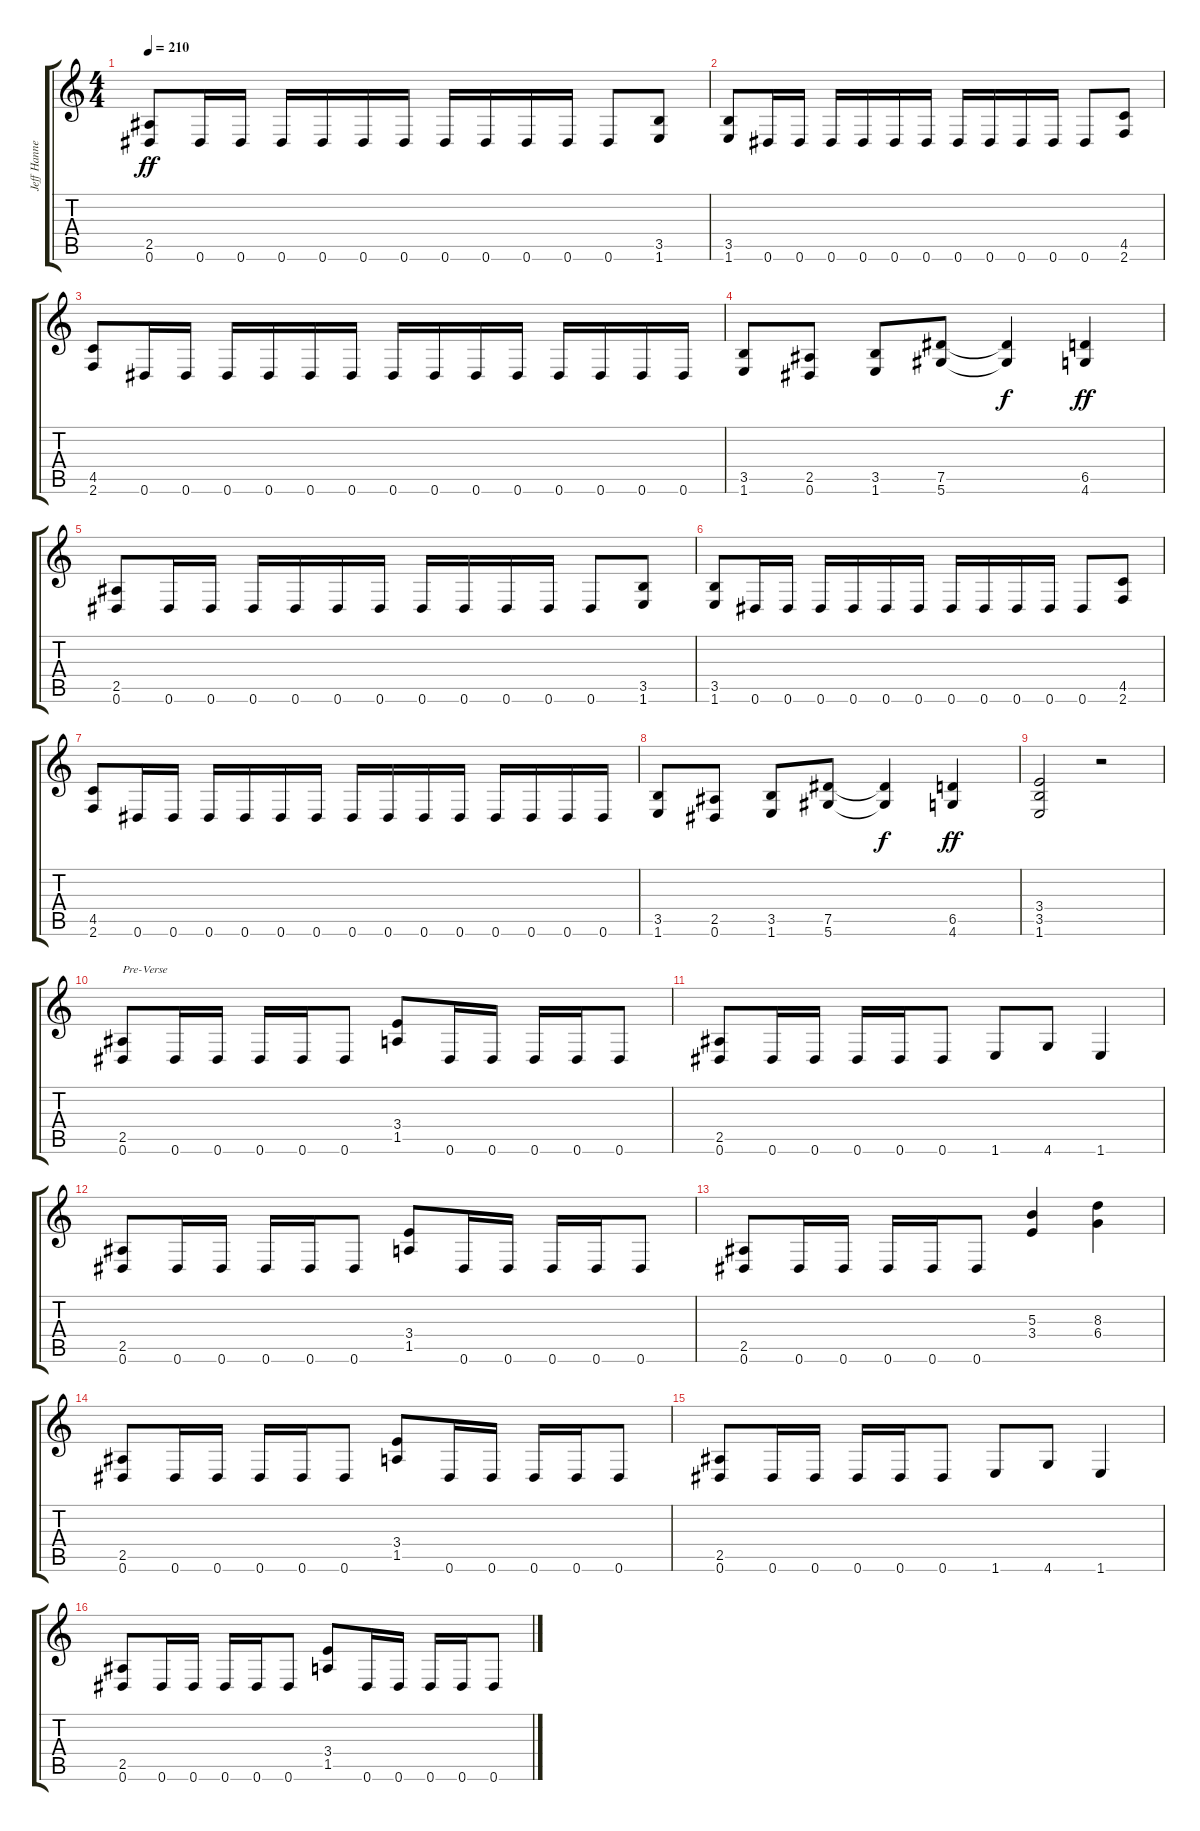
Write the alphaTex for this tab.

\track ("Jeff Hanneman" "Jeff Hanne") {instrument distortionguitar}
\staff {score tabs}
\tuning (Eb4 Bb3 Gb3 Db3 Ab2 Eb2) {hide}
\ts (4 4)
\tempo 210
\clef g2
\ks c
(2.5 0.6).8{dy ff} 0.6.16 0.6.16 0.6.16 0.6.16 0.6.16 0.6.16 0.6.16 0.6.16 0.6.16 0.6.16 0.6.8 (3.5 1.6).8 |
(3.5 1.6).8 0.6.16 0.6.16 0.6.16 0.6.16 0.6.16 0.6.16 0.6.16 0.6.16 0.6.16 0.6.16 0.6.8 (4.5 2.6).8 |
(4.5 2.6).8 0.6.16 0.6.16 0.6.16 0.6.16 0.6.16 0.6.16 0.6.16 0.6.16 0.6.16 0.6.16 0.6.16 0.6.16 0.6.16 0.6.16 |
(3.5 1.6).8 (2.5 0.6).8 (3.5 1.6).8 (7.5 5.6).8 (7.5{t} 5.6{t}).4{dy f} (6.5 4.6).4{dy ff} |
(2.5 0.6).8 0.6.16 0.6.16 0.6.16 0.6.16 0.6.16 0.6.16 0.6.16 0.6.16 0.6.16 0.6.16 0.6.8 (3.5 1.6).8 |
(3.5 1.6).8 0.6.16 0.6.16 0.6.16 0.6.16 0.6.16 0.6.16 0.6.16 0.6.16 0.6.16 0.6.16 0.6.8 (4.5 2.6).8 |
(4.5 2.6).8 0.6.16 0.6.16 0.6.16 0.6.16 0.6.16 0.6.16 0.6.16 0.6.16 0.6.16 0.6.16 0.6.16 0.6.16 0.6.16 0.6.16 |
(3.5 1.6).8 (2.5 0.6).8 (3.5 1.6).8 (7.5 5.6).8 (7.5{t} 5.6{t}).4{dy f} (6.5 4.6).4{dy ff} |
(3.4 3.5 1.6).2 r.2 |
(2.5 0.6).8{txt "Pre-Verse"} 0.6.16 0.6.16 0.6.16 0.6.16 0.6.8 (3.4 1.5).8 0.6.16 0.6.16 0.6.16 0.6.16 0.6.8 |
(2.5 0.6).8 0.6.16 0.6.16 0.6.16 0.6.16 0.6.8 1.6.8 4.6.8 1.6.4 |
(2.5 0.6).8 0.6.16 0.6.16 0.6.16 0.6.16 0.6.8 (3.4 1.5).8 0.6.16 0.6.16 0.6.16 0.6.16 0.6.8 |
(2.5 0.6).8 0.6.16 0.6.16 0.6.16 0.6.16 0.6.8 (5.3 3.4).4 (8.3 6.4).4 |
(2.5 0.6).8 0.6.16 0.6.16 0.6.16 0.6.16 0.6.8 (3.4 1.5).8 0.6.16 0.6.16 0.6.16 0.6.16 0.6.8 |
(2.5 0.6).8 0.6.16 0.6.16 0.6.16 0.6.16 0.6.8 1.6.8 4.6.8 1.6.4 |
(2.5 0.6).8 0.6.16 0.6.16 0.6.16 0.6.16 0.6.8 (3.4 1.5).8 0.6.16 0.6.16 0.6.16 0.6.16 0.6.8
